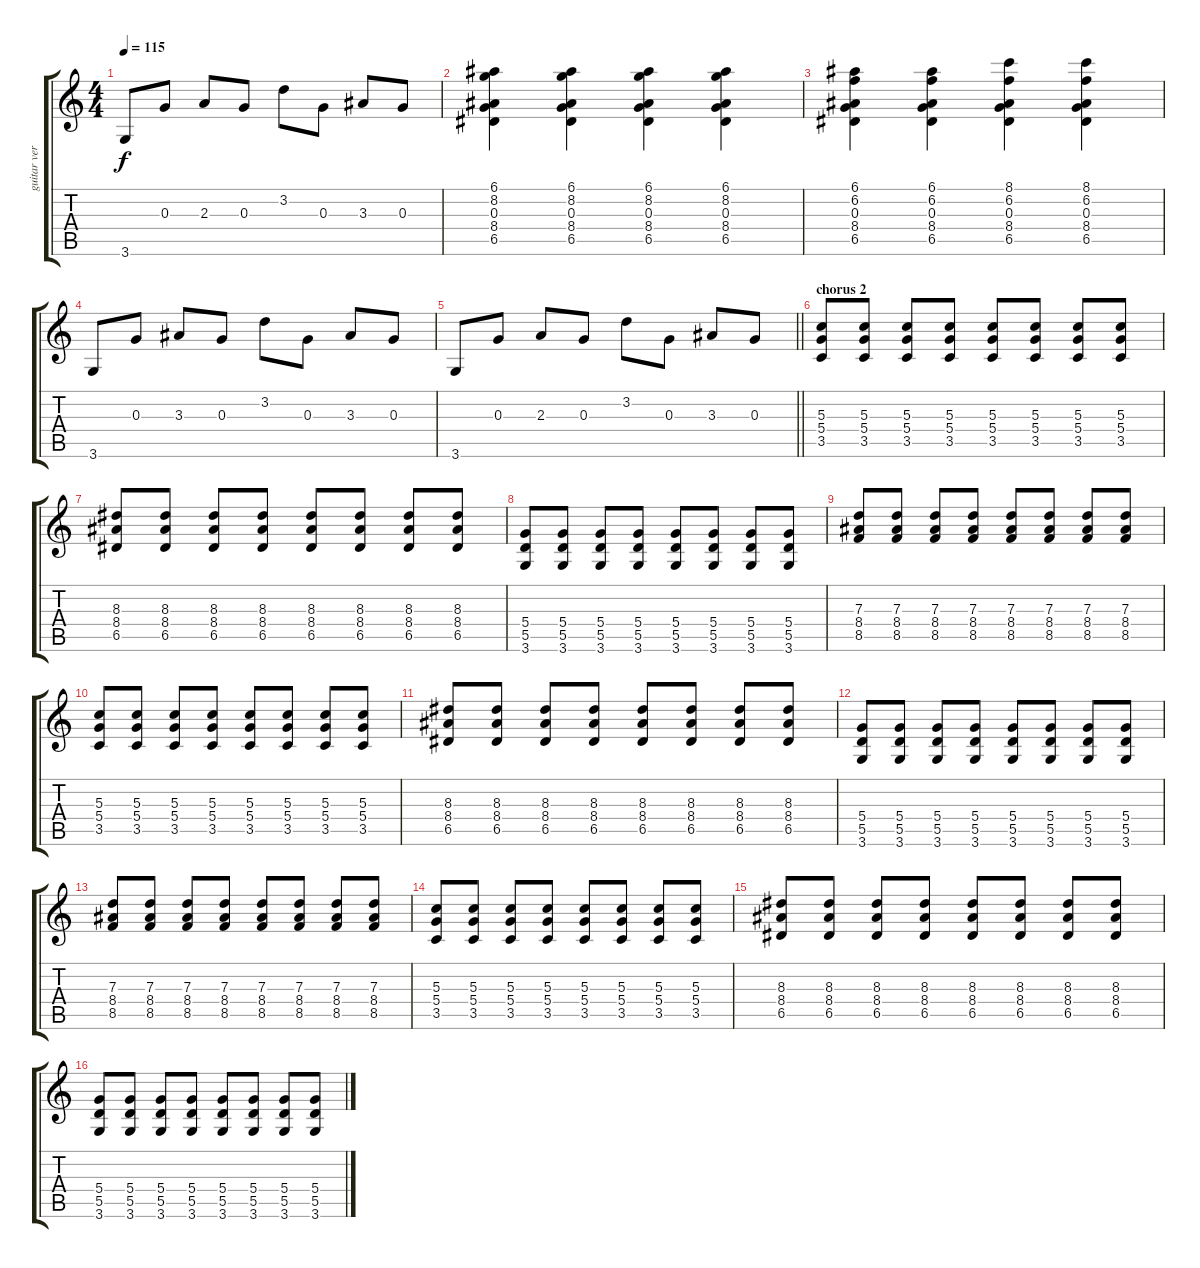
\track ("guitar version" "guitar ver") {instrument acousticguitarnylon}
\staff {score tabs}
\tuning (E4 B3 G3 D3 A2 E2) {hide}
\ts (4 4)
\tempo 115
\clef g2
\ks c
3.6.8{dy f} 0.3.8 2.3.8 0.3.8 3.2.8 0.3.8 3.3.8 0.3.8 |
(6.1 8.2 0.3 8.4 6.5).4 (6.1 8.2 0.3 8.4 6.5).4 (6.1 8.2 0.3 8.4 6.5).4 (6.1 8.2 0.3 8.4 6.5).4 |
(6.1 6.2 0.3 8.4 6.5).4 (6.1 6.2 0.3 8.4 6.5).4 (8.1 6.2 0.3 8.4 6.5).4 (8.1 6.2 0.3 8.4 6.5).4 |
3.6.8 0.3.8 3.3.8 0.3.8 3.2.8 0.3.8 3.3.8 0.3.8 |
\barLineRight lightlight
3.6.8 0.3.8 2.3.8 0.3.8 3.2.8 0.3.8 3.3.8 0.3.8 |
\section ("" "chorus 2")
(5.3 5.4 3.5).8 (5.3 5.4 3.5).8 (5.3 5.4 3.5).8 (5.3 5.4 3.5).8 (5.3 5.4 3.5).8 (5.3 5.4 3.5).8 (5.3 5.4 3.5).8 (5.3 5.4 3.5).8 |
(8.3 8.4 6.5).8 (8.3 8.4 6.5).8 (8.3 8.4 6.5).8 (8.3 8.4 6.5).8 (8.3 8.4 6.5).8 (8.3 8.4 6.5).8 (8.3 8.4 6.5).8 (8.3 8.4 6.5).8 |
(5.4 5.5 3.6).8 (5.4 5.5 3.6).8 (5.4 5.5 3.6).8 (5.4 5.5 3.6).8 (5.4 5.5 3.6).8 (5.4 5.5 3.6).8 (5.4 5.5 3.6).8 (5.4 5.5 3.6).8 |
(7.3 8.4 8.5).8 (7.3 8.4 8.5).8 (7.3 8.4 8.5).8 (7.3 8.4 8.5).8 (7.3 8.4 8.5).8 (7.3 8.4 8.5).8 (7.3 8.4 8.5).8 (7.3 8.4 8.5).8 |
(5.3 5.4 3.5).8 (5.3 5.4 3.5).8 (5.3 5.4 3.5).8 (5.3 5.4 3.5).8 (5.3 5.4 3.5).8 (5.3 5.4 3.5).8 (5.3 5.4 3.5).8 (5.3 5.4 3.5).8 |
(8.3 8.4 6.5).8 (8.3 8.4 6.5).8 (8.3 8.4 6.5).8 (8.3 8.4 6.5).8 (8.3 8.4 6.5).8 (8.3 8.4 6.5).8 (8.3 8.4 6.5).8 (8.3 8.4 6.5).8 |
(5.4 5.5 3.6).8 (5.4 5.5 3.6).8 (5.4 5.5 3.6).8 (5.4 5.5 3.6).8 (5.4 5.5 3.6).8 (5.4 5.5 3.6).8 (5.4 5.5 3.6).8 (5.4 5.5 3.6).8 |
(7.3 8.4 8.5).8 (7.3 8.4 8.5).8 (7.3 8.4 8.5).8 (7.3 8.4 8.5).8 (7.3 8.4 8.5).8 (7.3 8.4 8.5).8 (7.3 8.4 8.5).8 (7.3 8.4 8.5).8 |
(5.3 5.4 3.5).8 (5.3 5.4 3.5).8 (5.3 5.4 3.5).8 (5.3 5.4 3.5).8 (5.3 5.4 3.5).8 (5.3 5.4 3.5).8 (5.3 5.4 3.5).8 (5.3 5.4 3.5).8 |
(8.3 8.4 6.5).8 (8.3 8.4 6.5).8 (8.3 8.4 6.5).8 (8.3 8.4 6.5).8 (8.3 8.4 6.5).8 (8.3 8.4 6.5).8 (8.3 8.4 6.5).8 (8.3 8.4 6.5).8 |
(5.4 5.5 3.6).8 (5.4 5.5 3.6).8 (5.4 5.5 3.6).8 (5.4 5.5 3.6).8 (5.4 5.5 3.6).8 (5.4 5.5 3.6).8 (5.4 5.5 3.6).8 (5.4 5.5 3.6).8
